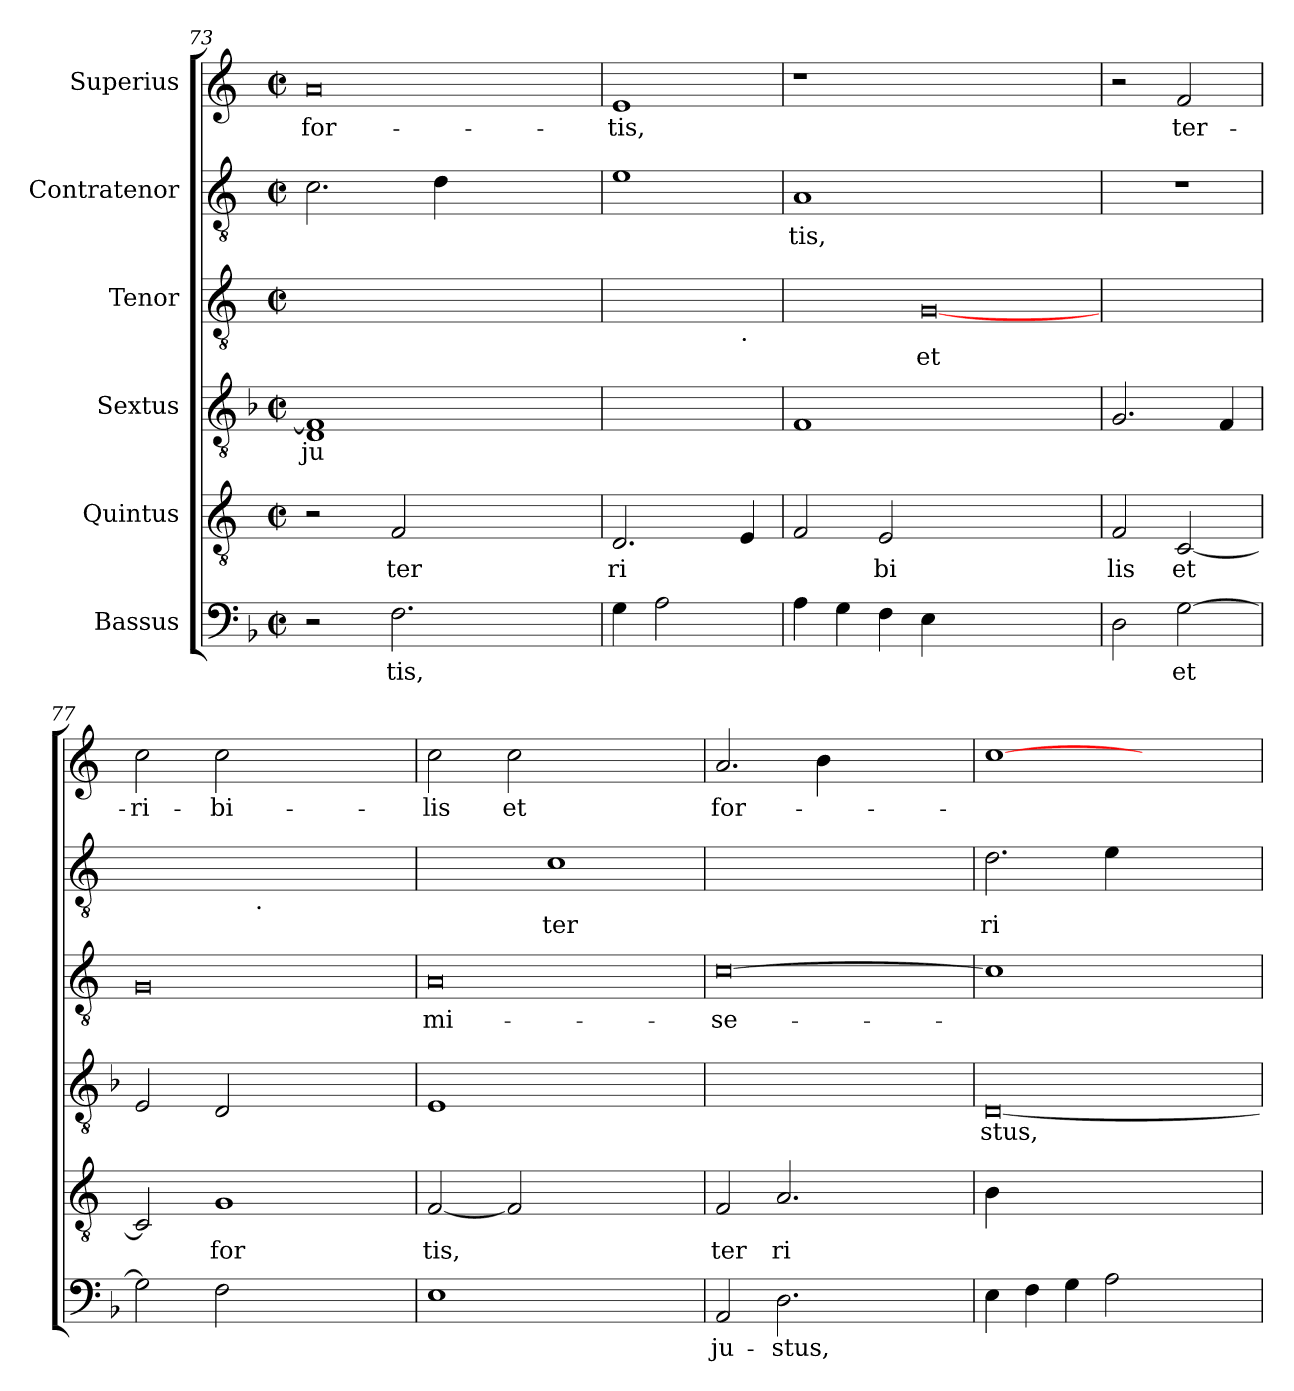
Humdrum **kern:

**kern	**text	**kern	**text	**kern	**text	**kern	**text	**kern	**text	**kern	**text
*part6	*part6	*part5	*part5	*part4	*part4	*part3	*part3	*part2	*part2	*part1	*part1
*staff6	*staff6	*staff5	*staff5	*staff4	*staff4	*staff3	*staff3	*staff2	*staff2	*staff1	*staff1
*I"Bassus	*	*I"Quintus	*	*I"Sextus	*	*I"Tenor	*	*I"Contratenor	*	*I"Superius	*
*clefF4	*	*clefGv2	*	*clefGv2	*	*clefGv2	*	*clefGv2	*	*clefG2	*
*k[b-]	*	*k[]	*	*k[b-]	*	*k[]	*	*k[]	*	*k[]	*
*F:	*	*C:	*	*F:	*	*C:	*	*C:	*	*C:	*
*M2/2	*	*M2/2	*	*M2/2	*	*M2/2	*	*M2/2	*	*M2/2	*
*met(c|)	*	*met(c|)	*	*met(c|)	*	*met(c|)	*	*met(c|)	*	*met(c|)	*
=73	=73	=73	=73	=73	=73	=73	=73	=73	=73	=73	=73
!	!	!	!	!	!LO:LY:b	!	!	!	!	!	!LO:LY:b
2r	.	2r	.	1D 1F]	ju	4ryy	.	2.c\	.	0a	for-
.	.	.	.	.	.	4ryy	.	.	.	.	.
!	!LO:LY:b	!	!LO:LY:b	!	!	!	!	!	!	!	!
2.F\	-tis,	2F/	ter	.	.	4ryy	.	.	.	.	.
.	.	.	.	.	.	4ryy	.	4d\	.	.	.
.	.	1ryy	.	1ryy	.	1ryy	.	1ryy	.	.	.
2.ryy	.	.	.	.	.	.	.	.	.	.	.
=74	=74	=74	=74	=74	=74	=74	=74	=74	=74	=74	=74
!	!	!	!LO:LY:b	!	!	!	!	!	!	!	!LO:LY:b
4G\	.	2.D/	ri	4ryy	.	4ryy	.	1e	.	1e	-tis,
2A\	.	.	.	4ryy	.	4ryy	.	.	.	.	.
.	.	.	.	4ryy	.	4ryy	.	.	.	.	.
!	!	!	!	!	!	!LO:TX:b:t=.	!	!	!	!	!
4ryy	.	4E/	.	4ryy	.	4ryy	.	.	.	.	.
=75	=75	=75	=75	=75	=75	=75	=75	=75	=75	=75	=75
!	!	!	!	!	!	!	!	!	!LO:LY:b	!	!
4A\	.	2F/	.	1F	.	4ryy	.	1A	tis,	1r	.
4G\	.	.	.	.	.	4ryy	.	.	.	.	.
!	!	!	!LO:LY:b	!	!	!	!	!	!	!	!
4F\	.	2E/	bi	.	.	4ryy	.	.	.	.	.
!	!	!	!	!	!	!	!LO:LY:b	!	!	!	!
4E\	.	.	.	.	.	[0G	et	.	.	.	.
1..ryy	.	1..ryy	.	1..ryy	.	.	.	1..ryy	.	1..ryy	.
!!LO:LB:g=z
=76	=76	=76	=76	=76	=76	=76	=76	=76	=76	=76	=76
!	!	!	!LO:LY:b	!	!	!	!	!	!	!	!
2D\	.	2F/	lis	2.G/	.	2ryy	.	1r	.	2r	.
!	!LO:LY:b	!	!LO:LY:b	!	!	!	!	!	!	!	!LO:LY:b
[2G\	et	[2C/	et	.	.	2ryy	.	.	.	2f/	ter-
.	.	.	.	4F/	.	.	.	.	.	.	.
=77	=77	=77	=77	=77	=77	=77	=77	=77	=77	=77	=77
!	!	!	!	!	!	!	!	!	!	!	!LO:LY:b
2G\]	.	2C/]	.	2E/	.	0G	.	4ryy	.	2cc\	-ri-
.	.	.	.	.	.	.	.	4ryy	.	.	.
!	!	!	!LO:LY:b	!	!	!	!	!	!	!	!LO:LY:b
2F\	.	1G	for	2D/	.	.	.	4ryy	.	2cc\	-bi-
!	!	!	!	!	!	!	!	!LO:TX:b:t=.	!	!	!
.	.	.	.	.	.	.	.	4ryy	.	.	.
1ryy	.	.	.	1ryy	.	.	.	1ryy	.	1ryy	.
.	.	2ryy	.	.	.	.	.	.	.	.	.
=78	=78	=78	=78	=78	=78	=78	=78	=78	=78	=78	=78
!	!	!	!LO:LY:b	!	!	!	!LO:LY:b	!	!	!	!LO:LY:b
1E	.	[2F/	tis,	1E	.	0A	mi-	4ryy	.	2cc\	-lis
.	.	.	.	.	.	.	.	4ryy	.	.	.
!	!	!	!	!	!	!	!	!	!	!	!LO:LY:b
.	.	2F/]	.	.	.	.	.	4ryy	.	2cc\	et
!	!	!	!	!	!	!	!	!	!LO:LY:b	!	!
.	.	.	.	.	.	.	.	1c	ter	.	.
1ryy	.	1ryy	.	1ryy	.	.	.	.	.	1ryy	.
.	.	.	.	.	.	.	.	4ryy	.	.	.
=79	=79	=79	=79	=79	=79	=79	=79	=79	=79	=79	=79
!	!LO:LY:b	!	!LO:LY:b	!	!	!	!LO:LY:b	!	!	!	!LO:LY:b
2AA/	ju-	2F/	ter	2ryy	.	[0c	-se-	2ryy	.	2.a/	for-
!	!LO:LY:b	!	!LO:LY:b	!	!	!	!	!	!	!	!
2.D\	-stus,	2.A/	ri	1.ryy	.	.	.	1.ryy	.	.	.
.	.	.	.	.	.	.	.	.	.	4b\	.
.	.	.	.	.	.	.	.	.	.	1ryy	.
2.ryy	.	2.ryy	.	.	.	.	.	.	.	.	.
=80	=80	=80	=80	=80	=80	=80	=80	=80	=80	=80	=80
!	!	!	!	!	!LO:LY:b	!	!	!	!LO:LY:b	!	!
4E\	.	4B\	.	[0D	stus,	1c]	.	2.d\	ri	[1cc	.
4F\	.	1..ryy	.	.	.	.	.	.	.	.	.
4G\	.	.	.	.	.	.	.	.	.	.	.
2A\	.	.	.	.	.	.	.	4e\	.	.	.
.	.	.	.	.	.	1ryy	.	1ryy	.	1ryy	.
2.ryy	.	.	.	.	.	.	.	.	.	.	.
=	=	=	=	=	=	=	=	=	=	=	=
*-	*-	*-	*-	*-	*-	*-	*-	*-	*-	*-	*-
